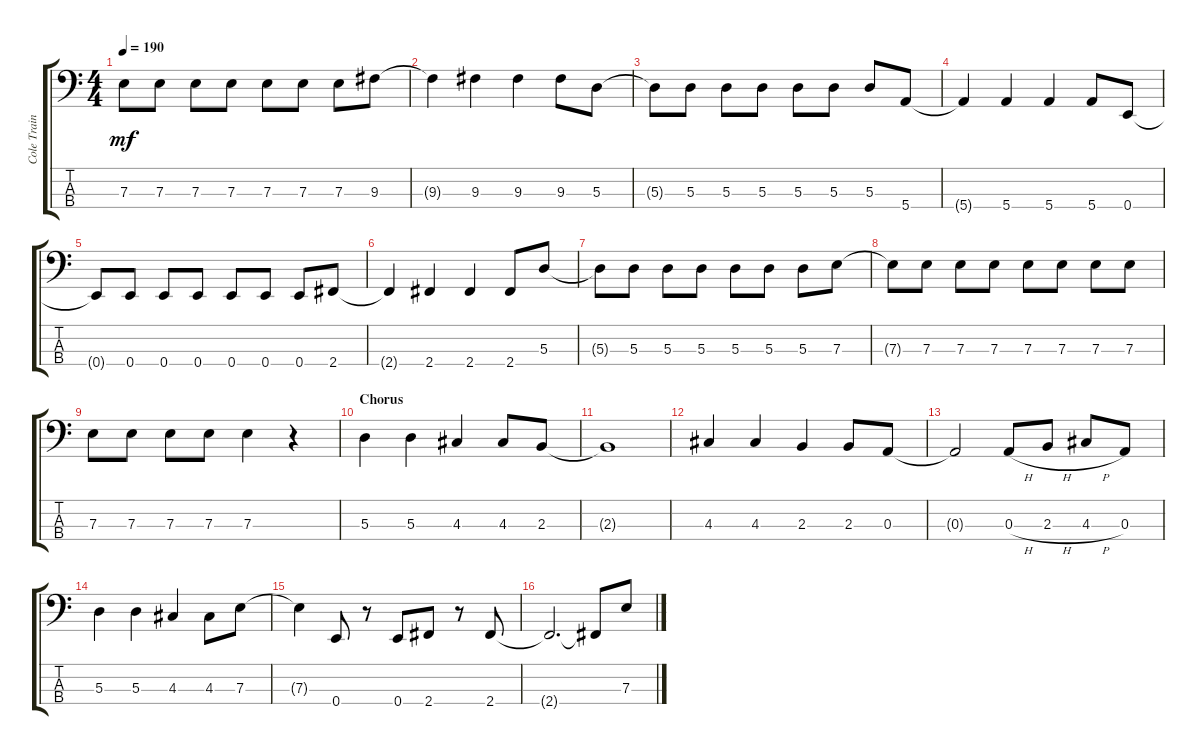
\track ("Cole Train" "Cole Train") {instrument electricbassfinger}
\staff {score tabs}
\tuning (G2 D2 A1 E1) {hide}
\ts (4 4)
\tempo 190
\clef f4
\ks c
7.3{t}.8{dy mf} 7.3.8 7.3.8 7.3.8 7.3.8 7.3.8 7.3.8 9.3.8 |
9.3{t}.4 9.3.4 9.3.4 9.3.8 5.3.8 |
5.3{t}.8 5.3.8 5.3.8 5.3.8 5.3.8 5.3.8 5.3.8 5.4.8 |
5.4{t}.4 5.4.4 5.4.4 5.4.8 0.4.8 |
0.4{t}.8 0.4.8 0.4.8 0.4.8 0.4.8 0.4.8 0.4.8 2.4.8 |
2.4{t}.4 2.4.4 2.4.4 2.4.8 5.3.8 |
5.3{t}.8 5.3.8 5.3.8 5.3.8 5.3.8 5.3.8 5.3.8 7.3.8 |
7.3{t}.8 7.3.8 7.3.8 7.3.8 7.3.8 7.3.8 7.3.8 7.3.8 |
7.3.8 7.3.8 7.3.8 7.3.8 7.3.4 r.4 |
\section ("" "Chorus")
5.3.4 5.3.4 4.3.4 4.3.8 2.3.8 |
2.3{t}.1 |
4.3.4 4.3.4 2.3.4 2.3.8 0.3.8 |
0.3{t}.2 0.3{h}.8 2.3{h}.8 4.3{h}.8 0.3.8 |
5.3.4 5.3.4 4.3.4 4.3.8 7.3.8 |
7.3{t}.4 0.4.8 r.8 0.4.8 2.4.8 r.8 2.4.8 |
2.4{t}.2{d} 2.4{t}.8 7.3.8
